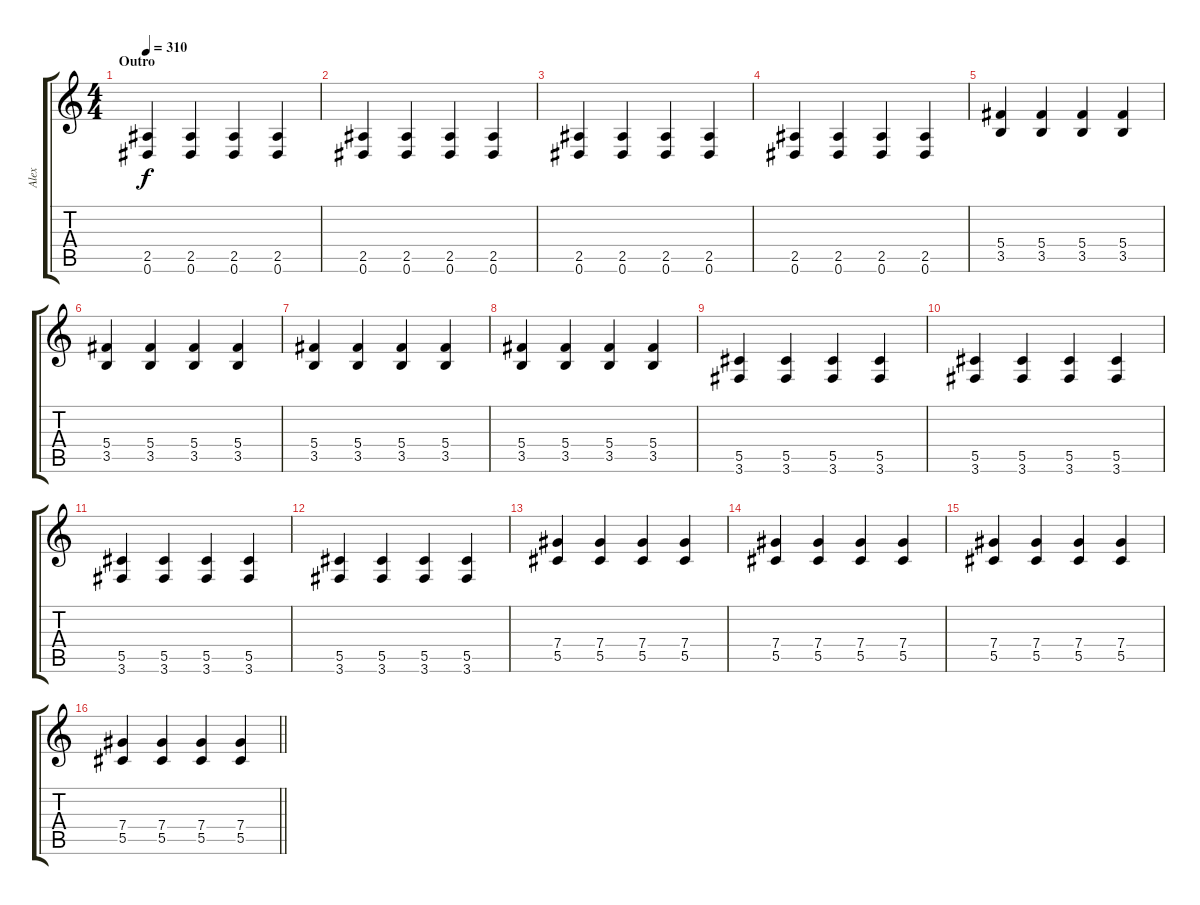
\track ("Alex" "Alex") {instrument overdrivenguitar}
\staff {score tabs}
\tuning (Eb4 Bb3 Gb3 Db3 Ab2 Eb2) {hide}
\ts (4 4)
\section ("" "Outro")
\tempo 310
\clef g2
\ks c
(2.5 0.6).4{dy f} (2.5 0.6).4 (2.5 0.6).4 (2.5 0.6).4 |
(2.5 0.6).4 (2.5 0.6).4 (2.5 0.6).4 (2.5 0.6).4 |
(2.5 0.6).4 (2.5 0.6).4 (2.5 0.6).4 (2.5 0.6).4 |
(2.5 0.6).4 (2.5 0.6).4 (2.5 0.6).4 (2.5 0.6).4 |
(5.4 3.5).4 (5.4 3.5).4 (5.4 3.5).4 (5.4 3.5).4 |
(5.4 3.5).4 (5.4 3.5).4 (5.4 3.5).4 (5.4 3.5).4 |
(5.4 3.5).4 (5.4 3.5).4 (5.4 3.5).4 (5.4 3.5).4 |
(5.4 3.5).4 (5.4 3.5).4 (5.4 3.5).4 (5.4 3.5).4 |
(5.5 3.6).4 (5.5 3.6).4 (5.5 3.6).4 (5.5 3.6).4 |
(5.5 3.6).4 (5.5 3.6).4 (5.5 3.6).4 (5.5 3.6).4 |
(5.5 3.6).4 (5.5 3.6).4 (5.5 3.6).4 (5.5 3.6).4 |
(5.5 3.6).4 (5.5 3.6).4 (5.5 3.6).4 (5.5 3.6).4 |
(7.4 5.5).4 (7.4 5.5).4 (7.4 5.5).4 (7.4 5.5).4 |
(7.4 5.5).4 (7.4 5.5).4 (7.4 5.5).4 (7.4 5.5).4 |
(7.4 5.5).4 (7.4 5.5).4 (7.4 5.5).4 (7.4 5.5).4 |
\barLineRight lightlight
(7.4 5.5).4 (7.4 5.5).4 (7.4 5.5).4 (7.4 5.5).4
